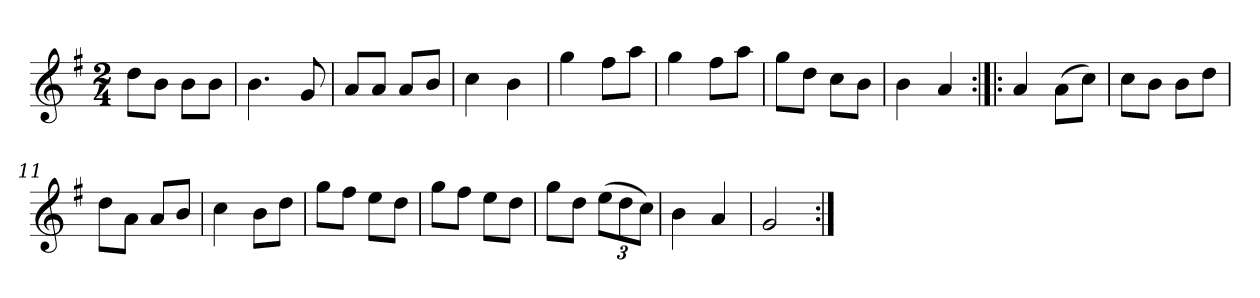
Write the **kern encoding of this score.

**kern
*part1
*staff1
*clefG2
*k[f#]
*G:
*M2/4
*MM120
=1
8dd\L
8b\J
8b\L
8b\J
=2
4.b
8g
=3
8a/L
8a/J
8a/L
8b/J
=4
4cc
4b
=5
4gg
8ff#\L
8aa\J
=6
4gg
8ff#\L
8aa\J
=7
8gg\L
8dd\J
8cc\L
8b\J
=8
4b
4a
=9:|!|:
4a
(8a\L
8cc\J)
=10
8cc\L
8b\J
8b\L
8dd\J
=11
8dd\L
8a\J
8a/L
8b/J
=12
4cc
8b\L
8dd\J
=13
8gg\L
8ff#\J
8ee\L
8dd\J
=14
8gg\L
8ff#\J
8ee\L
8dd\J
=15
8gg\L
8dd\J
(12ee\L
12dd\
12cc\J)
=16
4b
4a
=17
2g
=:|!
*-
